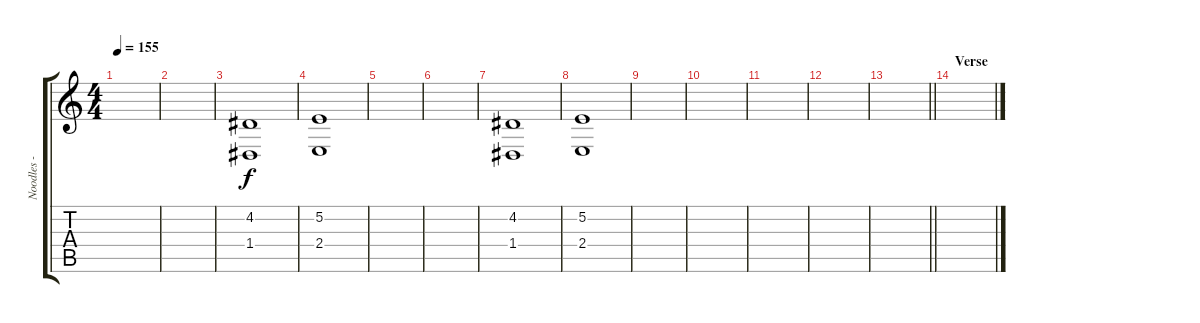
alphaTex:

\track ("Noodles - Back Vocals" "Noodles - ") {instrument englishhorn}
\staff {score tabs}
\tuning (E4 B3 G3 D3 A2 E2) {hide}
\ts (4 4)
\tempo 155
\clef g2
\ks c
|
|
(4.2 1.4).1 |
(5.2 2.4).1 |
|
|
(4.2 1.4).1 |
(5.2 2.4).1 |
|
|
|
|
\barLineRight lightlight
|
\section ("" "Verse")
